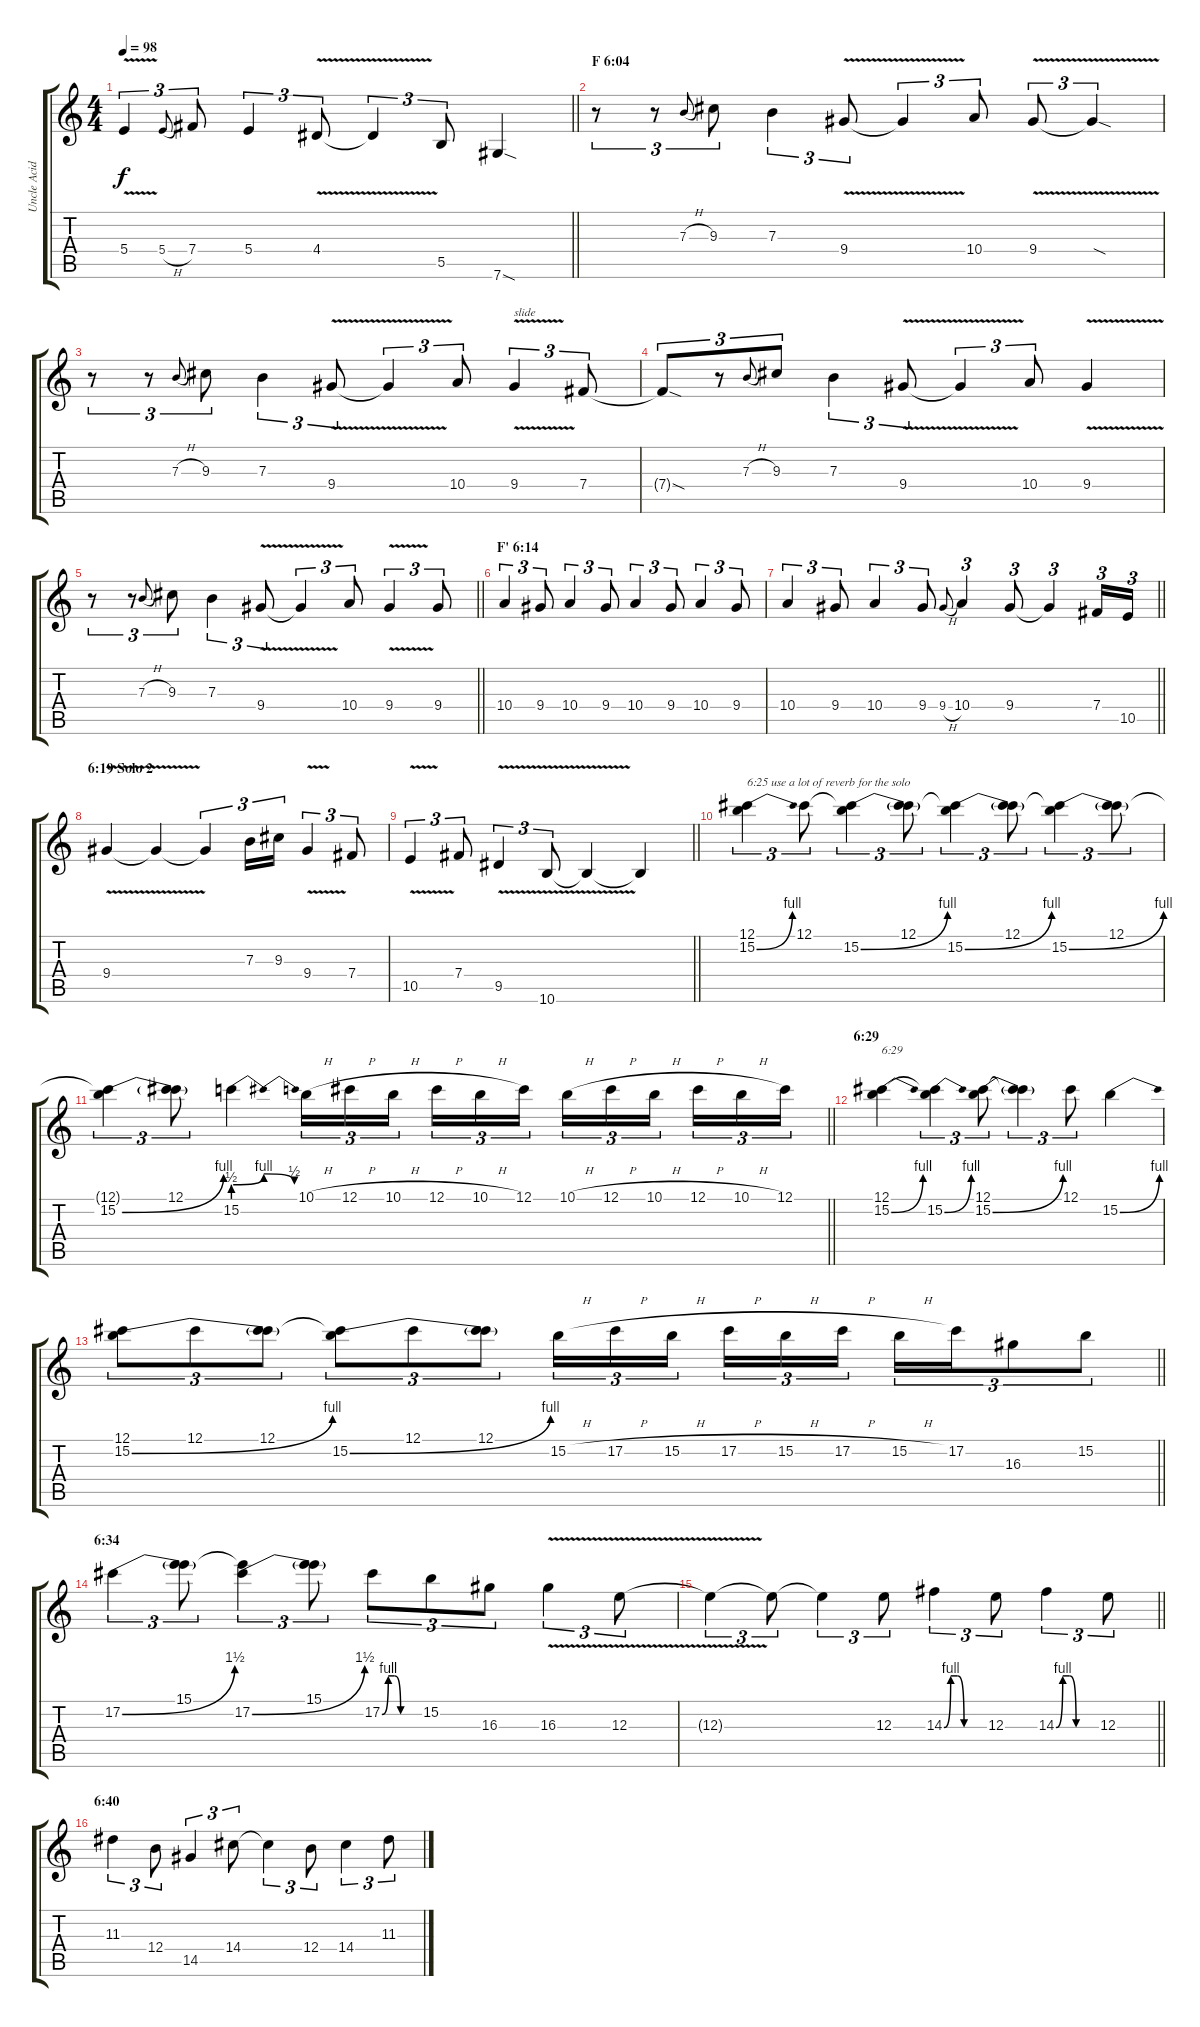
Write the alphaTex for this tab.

\track ("Uncle Acid (rhythm guitar) - right" "Uncle Acid") {instrument overdrivenguitar}
\staff {score tabs}
\tuning (Db4 Ab3 E3 B2 Gb2 Db2) {hide}
\ts (4 4)
\tempo 98
\clef g2
\barLineRight lightlight
\ks c
5.4{v}.4{tu (3 2) dy f} 5.4{h}.8{gr onbeat} 7.4.8{tu (3 2)} 5.4.4{tu (3 2)} 4.4{v}.8{tu (3 2)} 4.4{t}.4{tu (3 2)} 5.5.8{tu (3 2)} 7.6{sod}.4 |
\section ("" "F 6:04")
r.8{tu (3 2)} r.8{tu (3 2)} 7.3{h}.8{gr onbeat} 9.3.8{tu (3 2)} 7.3.4{tu (3 2)} 9.4{v}.8{tu (3 2)} 9.4{t}.4{tu (3 2)} 10.4.8{tu (3 2)} 9.4{v}.8{tu (3 2)} 9.4{sod t}.4{tu (3 2)} |
r.8{tu (3 2)} r.8{tu (3 2)} 7.3{h}.8{gr onbeat} 9.3.8{tu (3 2)} 7.3.4{tu (3 2)} 9.4{v}.8{tu (3 2)} 9.4{t}.4{tu (3 2)} 10.4.8{tu (3 2)} 9.4{v}.4{tu (3 2) txt "slide"} 7.4.8{tu (3 2)} |
7.4{sod t}.8{tu (3 2)} r.8{tu (3 2)} 7.3{h}.8{gr onbeat} 9.3.8{tu (3 2)} 7.3.4{tu (3 2)} 9.4{v}.8{tu (3 2)} 9.4{t}.4{tu (3 2)} 10.4.8{tu (3 2)} 9.4{v}.4 |
\barLineRight lightlight
r.8{tu (3 2)} r.8{tu (3 2)} 7.3{h}.8{gr onbeat} 9.3.8{tu (3 2)} 7.3.4{tu (3 2)} 9.4{v}.8{tu (3 2)} 9.4{t}.4{tu (3 2)} 10.4.8{tu (3 2)} 9.4{v}.4{tu (3 2)} 9.4.8{tu (3 2)} |
\section ("" "F' 6:14")
10.4.4{tu (3 2)} 9.4.8{tu (3 2)} 10.4.4{tu (3 2)} 9.4.8{tu (3 2)} 10.4.4{tu (3 2)} 9.4.8{tu (3 2)} 10.4.4{tu (3 2)} 9.4.8{tu (3 2)} |
\barLineRight lightlight
10.4.4{tu (3 2)} 9.4.8{tu (3 2)} 10.4.4{tu (3 2)} 9.4.8{tu (3 2)} 9.4{h}.8{gr onbeat} 10.4.4{tu (3 2)} 9.4.8{tu (3 2)} 9.4{t}.4{tu (3 2)} 7.4.16{tu (3 2)} 10.5.16{tu (3 2)} |
\section ("" "6:19 Solo 2")
9.4{v}.4 9.4{t}.4 9.4{t}.4{tu (3 2)} 7.3.16{tu (3 2)} 9.3.16{tu (3 2)} 9.4{v}.4{tu (3 2)} 7.4.8{tu (3 2)} |
\barLineRight lightlight
10.5{v}.4{tu (3 2)} 7.4.8{tu (3 2)} 9.5{v}.4{tu (3 2)} 10.6{v}.8{tu (3 2)} 10.6{t}.4 10.6{t}.4 |
(12.1 15.2{be (bend 0 0 60 4)}).4{tu (3 2) txt "6:25 use a lot of reverb for the solo"} 12.1.8{tu (3 2)} (12.1{t} 15.2{be (bend 0 0 60 4)}).4{tu (3 2)} (12.1 15.2{t}).8{tu (3 2)} (12.1{t} 15.2{be (bend 0 0 60 4)}).4{tu (3 2)} (12.1 15.2{t}).8{tu (3 2)} (12.1{t} 15.2{be (bend 0 0 60 4)}).4{tu (3 2)} (12.1 15.2{t}).8{tu (3 2)} |
\barLineRight lightlight
(12.1{t} 15.2{be (bend 0 0 60 4)}).4{tu (3 2)} (12.1 15.2{t}).8{tu (3 2)} 15.2{be (bendrelease 0 2 5 4 5 4 60 2)}.4 10.1{h}.16{tu (3 2)} 12.1{h}.16{tu (3 2)} 10.1{h}.16{tu (3 2) beam splitsecondary} 12.1{h}.16{tu (3 2)} 10.1{h}.16{tu (3 2)} 12.1.16{tu (3 2)} 10.1{h}.16{tu (3 2)} 12.1{h}.16{tu (3 2)} 10.1{h}.16{tu (3 2) beam splitsecondary} 12.1{h}.16{tu (3 2)} 10.1{h}.16{tu (3 2)} 12.1.16{tu (3 2)} |
\section ("" "6:29")
(12.1 15.2{be (bend 0 0 60 4)}).4{txt "6:29"} (12.1{t} 15.2{be (bend 0 0 60 4)}).4{tu (3 2)} (12.1 15.2{be (bend 0 0 60 4)}).8{tu (3 2)} (12.1{t} 15.2{t}).4{tu (3 2)} 12.1.8{tu (3 2)} 15.2{be (bend 0 0 60 4)}.4 |
\barLineRight lightlight
(12.1 15.2{be (bend 0 0 60 4)}).8{tu (3 2)} 12.1.8{tu (3 2)} (12.1 15.2{t}).8{tu (3 2)} (12.1{t} 15.2{be (bend 0 0 60 4)}).8{tu (3 2)} 12.1.8{tu (3 2)} (12.1 15.2{t}).8{tu (3 2)} 15.2{h}.16{tu (3 2)} 17.2{h}.16{tu (3 2)} 15.2{h}.16{tu (3 2) beam splitsecondary} 17.2{h}.16{tu (3 2)} 15.2{h}.16{tu (3 2)} 17.2{h}.16{tu (3 2)} 15.2{h}.16{tu (3 2)} 17.2.16{tu (3 2)} 16.3.8{tu (3 2)} 15.2.8{tu (3 2)} |
\section ("" "6:34")
17.2{be (bend 0 0 60 6)}.4{tu (3 2)} (15.1 17.2{t}).8{tu (3 2)} (15.1{t} 17.2{be (bend 0 0 60 6)}).4{tu (3 2)} (15.1 17.2{t}).8{tu (3 2)} 17.2{be (custom 0 0 10 4 20 4 30 0 60 0)}.8{tu (3 2)} 15.2.8{tu (3 2)} 16.3.8{tu (3 2)} 16.3{v}.4{tu (3 2)} 12.3{v}.8{tu (3 2)} |
\barLineRight lightlight
12.3{t}.4{tu (3 2)} 12.3{t}.8{tu (3 2)} 12.3{t}.4{tu (3 2)} 12.3.8{tu (3 2)} 14.3{be (custom 0 0 10 4 20 4 30 0 60 0)}.4{tu (3 2)} 12.3.8{tu (3 2)} 14.3{be (custom 0 0 10 4 20 4 30 0 60 0)}.4{tu (3 2)} 12.3.8{tu (3 2)} |
\section ("" "6:40")
11.3.4{tu (3 2)} 12.4.8{tu (3 2)} 14.5.4{tu (3 2)} 14.4.8{tu (3 2)} 14.4{t}.4{tu (3 2)} 12.4.8{tu (3 2)} 14.4.4{tu (3 2)} 11.3.8{tu (3 2)}
